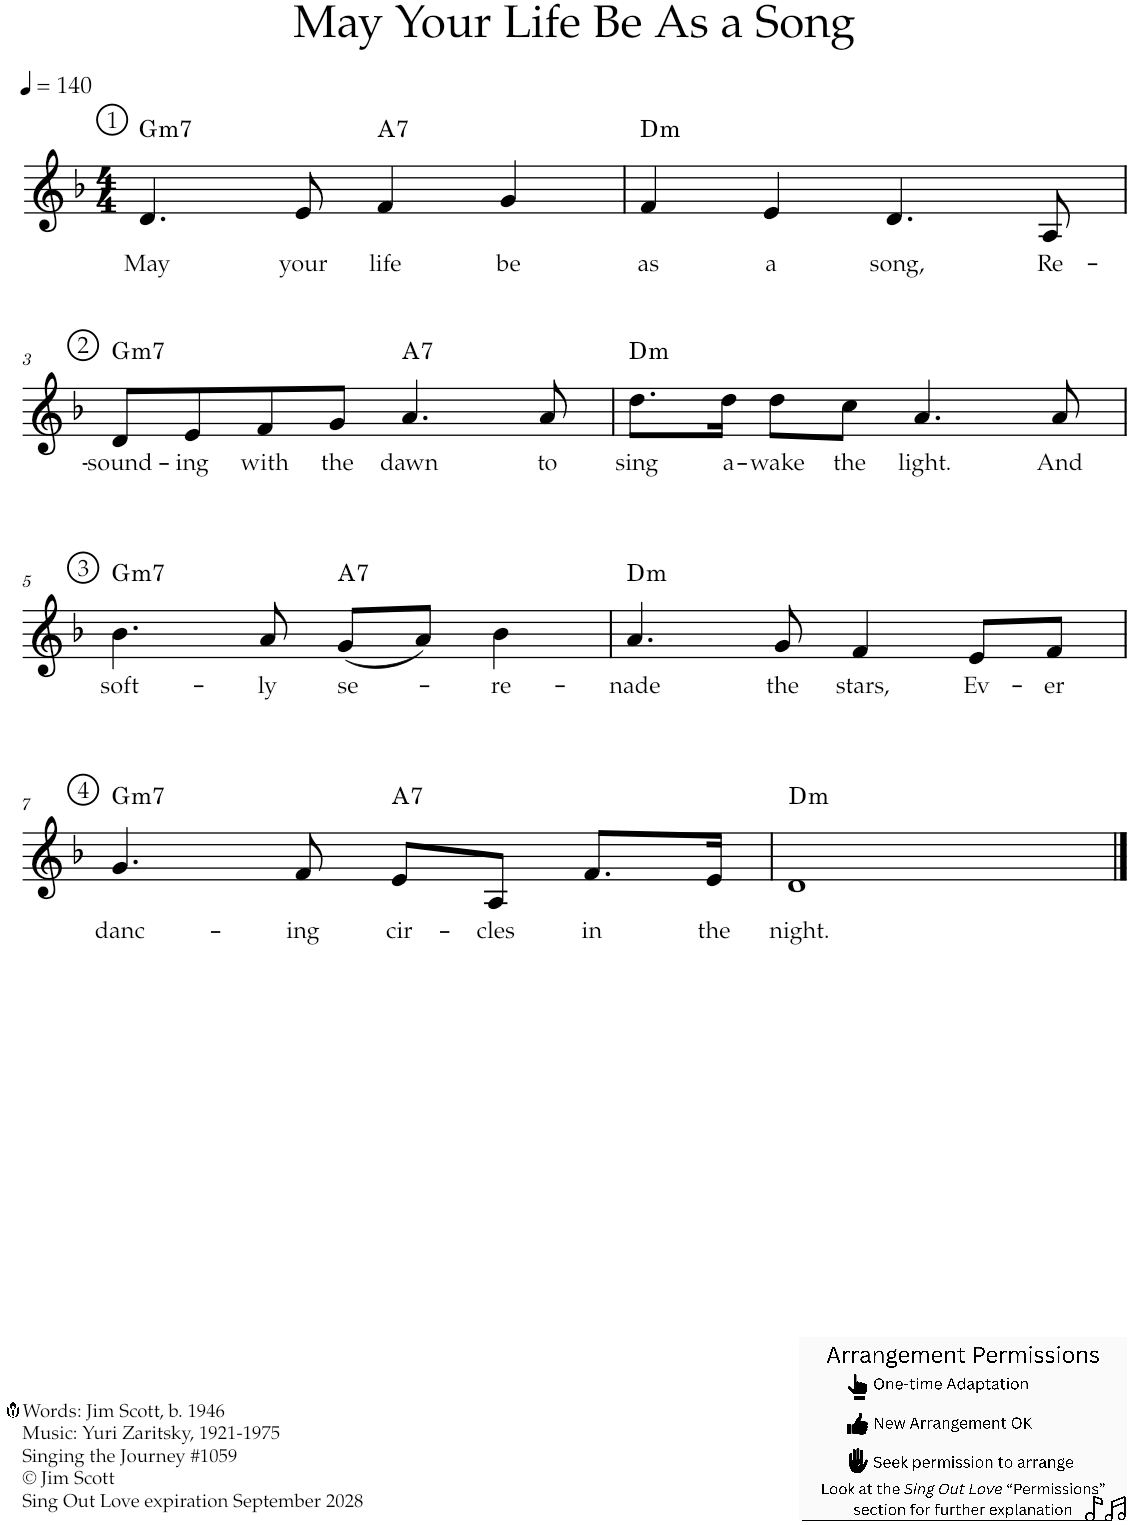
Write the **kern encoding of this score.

**kern	**text	**harte
*part1	*part1	*part1
*staff1	*staff1	*
*I"Violin	*	*
*I'Vln.	*	*
*clefG2	*	*
*k[b-]	*	*
*M4/4	*	*
*MM140	*	*
!!LO:REH:place=s1:a:cj:enc=circle:t=1
=1	=1	=1
!	!LO:LY:b	!LO:H:kt=m7
4.d/	May	G:min7
!	!LO:LY:b	!
8e/	your	.
!	!LO:LY:b	!LO:H:kt=7
4f/	life	A:7
!	!LO:LY:b	!
4g/	be	.
=2	=2	=2
!	!LO:LY:b	!LO:H:kt=m
4f/	as	D:min
!	!LO:LY:b	!
4e/	a	.
!	!LO:LY:b	!
4.d/	song,	.
!	!LO:LY:b	!
8A/	Re-	.
!!LO:LB:g=z
!!LO:REH:place=s1:a:cj:enc=circle:t=2
=3	=3	=3
!	!LO:LY:b	!LO:H:kt=m7
8d/L	-sound-	G:min7
!	!LO:LY:b	!
8e/	-ing	.
!	!LO:LY:b	!
8f/	with	.
!	!LO:LY:b	!
8g/J	the	.
!	!LO:LY:b	!LO:H:kt=7
4.a/	dawn	A:7
!	!LO:LY:b	!
8a/	to	.
=4	=4	=4
!	!LO:LY:b	!LO:H:kt=m
8.dd\L	sing	D:min
!	!LO:LY:b	!
16dd\Jk	a-	.
!	!LO:LY:b	!
8dd\L	-wake	.
!	!LO:LY:b	!
8cc\J	the	.
!	!LO:LY:b	!
4.a/	light.	.
!	!LO:LY:b	!
8a/	And	.
!!LO:LB:g=z
!!LO:REH:place=s1:a:cj:enc=circle:t=3
=5	=5	=5
!	!LO:LY:b	!LO:H:kt=m7
4.b-\	soft-	G:min7
!	!LO:LY:b	!
8a/	-ly	.
!	!LO:LY:b	!LO:H:kt=7
(<8g/L	se-	A:7
8a/J)	.	.
!	!LO:LY:b	!
4b-\	-re-	.
=6	=6	=6
!	!LO:LY:b	!LO:H:kt=m
4.a/	-nade	D:min
!	!LO:LY:b	!
8g/	the	.
!	!LO:LY:b	!
4f/	stars,	.
!	!LO:LY:b	!
8e/L	Ev-	.
!	!LO:LY:b	!
8f/J	-er	.
!!LO:LB:g=z
!!LO:REH:place=s1:a:cj:enc=circle:t=4
=7	=7	=7
!	!LO:LY:b	!LO:H:kt=m7
4.g/	danc-	G:min7
!	!LO:LY:b	!
8f/	-ing	.
!	!LO:LY:b	!LO:H:kt=7
8e/L	cir-	A:7
!	!LO:LY:b	!
8A/J	-cles	.
!	!LO:LY:b	!
8.f/L	in	.
!	!LO:LY:b	!
16e/Jk	the	.
=8	=8	=8
!	!LO:LY:b	!LO:H:kt=m
1d	night.	D:min
==	==	==
*-	*-	*-
